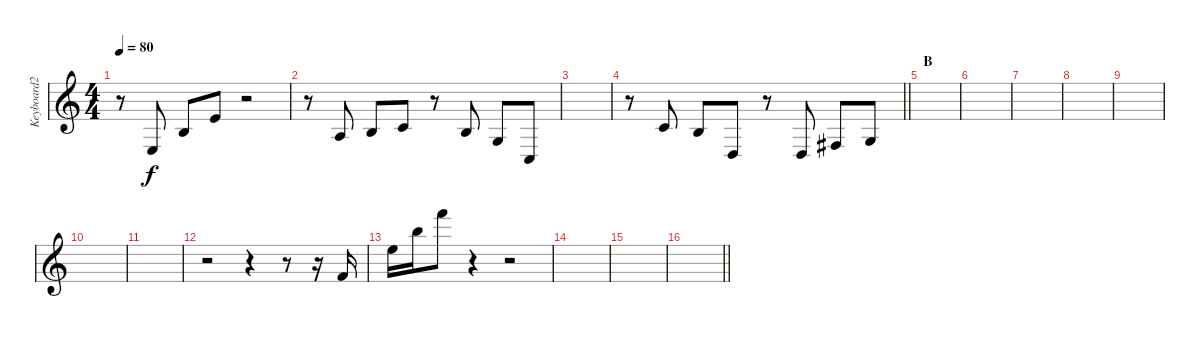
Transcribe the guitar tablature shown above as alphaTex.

\track ("Keyboard2" "Keyboard2") {instrument lead2sawtooth}
\staff {score}
\tuning (E4 B3 G3 D3 A2 E2) {hide}
\ts (4 4)
\tempo 80
\clef g2
\ks c
r.8{dy f} 2.4.8 0.2.8 0.1.8 r.2 |
r.8 2.3.8 0.2.8 1.2.8 r.8 0.2.8 0.3.8 3.5.8 |
|
\barLineRight lightlight
r.8 1.2.8 0.2.8 0.4.8 r.8 0.4.8 4.4.8 0.3.8 |
\section ("" "B")
|
|
|
|
|
|
|
r.2 r.4 r.8 r.16{instrument vibraphone} 1.1.16 |
12.1.16 19.1.16 25.1.8 r.4 r.2{instrument lead2sawtooth} |
|
|
\barLineRight lightlight
